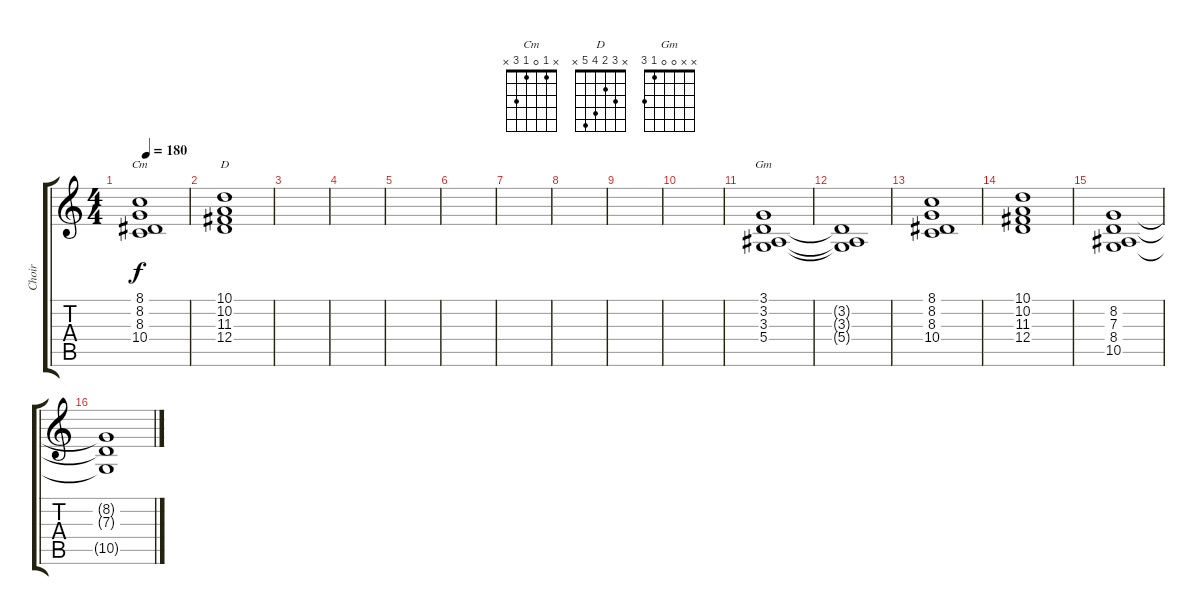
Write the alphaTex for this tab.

\track ("Choir" "Choir") {instrument choiraahs}
\staff {score tabs}
\tuning (E4 B3 G3 D3 A2 E2) {hide}
\chord ("Cm" x 1 0 1 3 x)
\chord ("D" x 3 2 4 5 x)
\chord ("Gm" x x 0 0 1 3)
\ts (4 4)
\tempo 180
\clef g2
\ks c
(8.1 8.2 8.3 10.4).1{ch "Cm" dy f} |
(10.1 10.2 11.3 12.4).1{ch "D"} |
|
|
|
|
|
|
|
|
(3.1 3.2 3.3 5.4).1{ch "Gm"} |
(3.2{t} 3.3{t} 5.4{t}).1 |
(8.1 8.2 8.3 10.4).1 |
(10.1 10.2 11.3 12.4).1 |
(8.2 7.3 8.4 10.5).1 |
(8.2{t} 7.3{t} 10.5{t}).1
